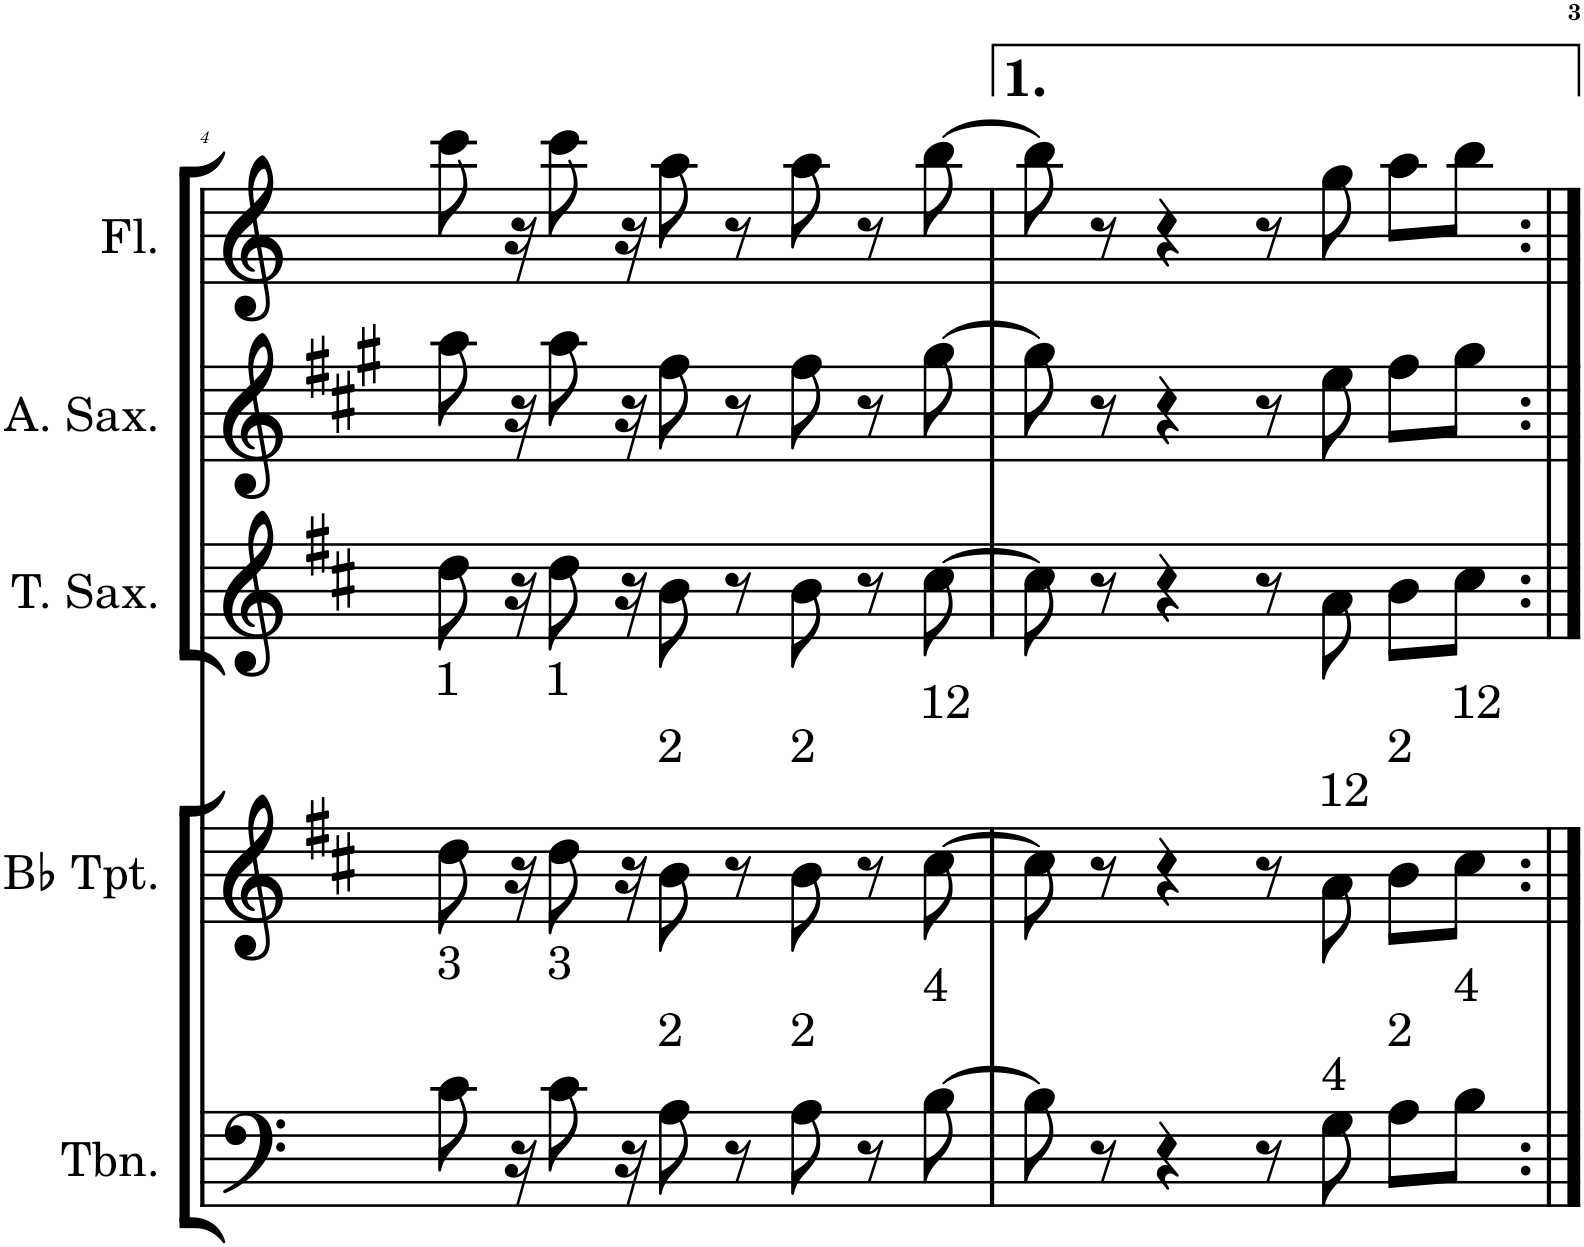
**kern	**kern	**kern	**kern	**kern
*part5	*part4	*part3	*part2	*part1
*staff5	*staff4	*staff3	*staff2	*staff1
*I"Trombone	*I"Bb Trumpet	*I"Tenor Saxophone	*I"Alto Saxophone	*I"Flute
*I'Tbn.	*I'Bb Tpt.	*I'T. Sax.	*I'A. Sax.	*I'Fl.
!!LO:PB:g=z
*clefF4	*clefG2	*clefG2	*clefG2	*clefG2
*	*Trd1c2	*Trd8c14	*Trd5c9	*
*k[]	*k[f#c#]	*k[f#c#]	*k[f#c#g#]	*k[]
*M4/4	*M4/4	*M4/4	*M4/4	*M4/4
=4	=4	=4	=4	=4
!	!LO:TX:a:t=1	!	!	!
!LO:TX:a:t=3	!	!	!	!
8c\	8dd\	8dd\	8aa\	8ccc\
16r	16r	16r	16r	16r
!	!LO:TX:a:t=1	!	!	!
!LO:TX:a:t=3	!	!	!	!
8c\	8dd\	8dd\	8aa\	8ccc\
16r	16r	16r	16r	16r
!	!LO:TX:a:t=2	!	!	!
!LO:TX:a:t=2	!	!	!	!
8A\	8b\	8b\	8ff#\	8aa\
8r	8r	8r	8r	8r
!	!LO:TX:a:t=2	!	!	!
!LO:TX:a:t=2	!	!	!	!
8A\	8b\	8b\	8ff#\	8aa\
8r	8r	8r	8r	8r
!	!LO:TX:a:t=12	!	!	!
!LO:TX:a:t=4	!	!	!	!
[8B\	[8cc#\	[8cc#\	[8gg#\	[8bb\
=5	=5	=5	=5	=5
8B\]	8cc#\]	8cc#\]	8gg#\]	8bb\]
8r	8r	8r	8r	8r
4r	4r	4r	4r	4r
8r	8r	8r	8r	8r
!	!LO:TX:a:t=12	!	!	!
!LO:TX:a:t=4	!	!	!	!
8G\	8a\	8a\	8ee\	8gg\
!	!LO:TX:a:t=2	!	!	!
!LO:TX:a:t=2	!	!	!	!
8A\L	8b\L	8b\L	8ff#\L	8aa\L
!	!LO:TX:a:t=12	!	!	!
!LO:TX:a:t=4	!	!	!	!
8B\J	8cc#\J	8cc#\J	8gg#\J	8bb\J
=:|!	=:|!	=:|!	=:|!	=:|!
*-	*-	*-	*-	*-
